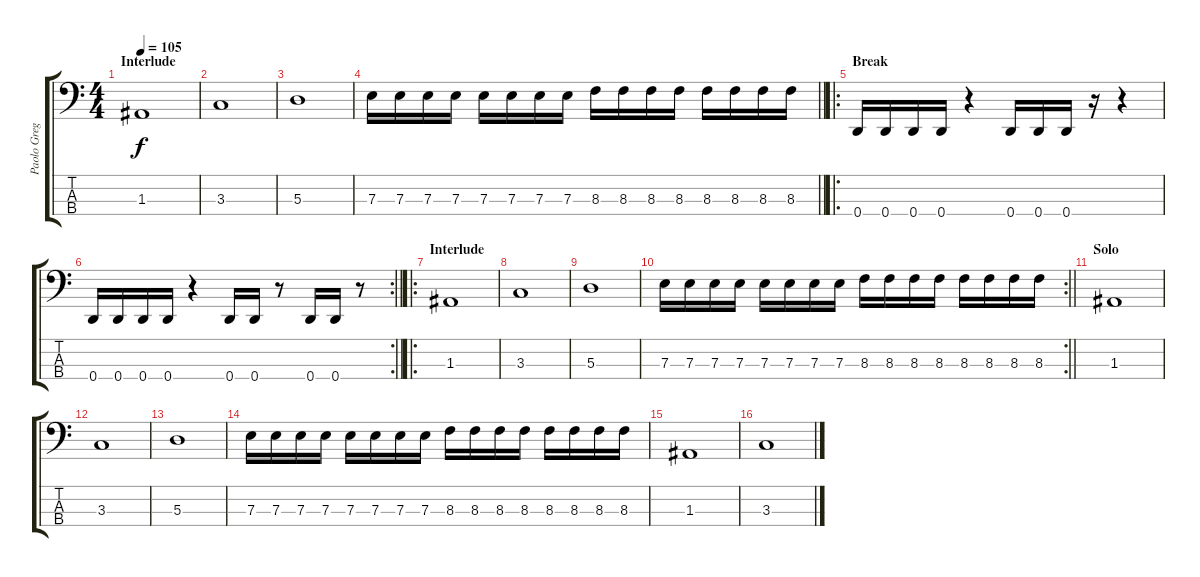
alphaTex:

\track ("Paolo Gregoletto" "Paolo Greg") {instrument electricbassfinger}
\staff {score tabs}
\tuning (G2 D2 A1 D1) {hide}
\ts (4 4)
\section ("" "Interlude")
\tempo 105
\clef f4
\ks c
1.3.1{dy f} |
3.3.1 |
5.3.1 |
\barLineRight lightlight
7.3.16 7.3.16 7.3.16 7.3.16 7.3.16 7.3.16 7.3.16 7.3.16 8.3.16 8.3.16 8.3.16 8.3.16 8.3.16 8.3.16 8.3.16 8.3.16 |
\ro
\section ("" "Break")
0.4.16 0.4.16 0.4.16 0.4.16 r.4 0.4.16 0.4.16 0.4.16 r.16 r.4 |
\rc 2
\barLineRight lightlight
0.4.16 0.4.16 0.4.16 0.4.16 r.4 0.4.16 0.4.16 r.8 0.4.16 0.4.16 r.8 |
\ro
\section ("" "Interlude")
1.3.1 |
3.3.1 |
5.3.1 |
\rc 2
\barLineRight lightlight
7.3.16 7.3.16 7.3.16 7.3.16 7.3.16 7.3.16 7.3.16 7.3.16 8.3.16 8.3.16 8.3.16 8.3.16 8.3.16 8.3.16 8.3.16 8.3.16 |
\section ("" "Solo")
1.3.1 |
3.3.1 |
5.3.1 |
7.3.16 7.3.16 7.3.16 7.3.16 7.3.16 7.3.16 7.3.16 7.3.16 8.3.16 8.3.16 8.3.16 8.3.16 8.3.16 8.3.16 8.3.16 8.3.16 |
1.3.1 |
3.3.1
